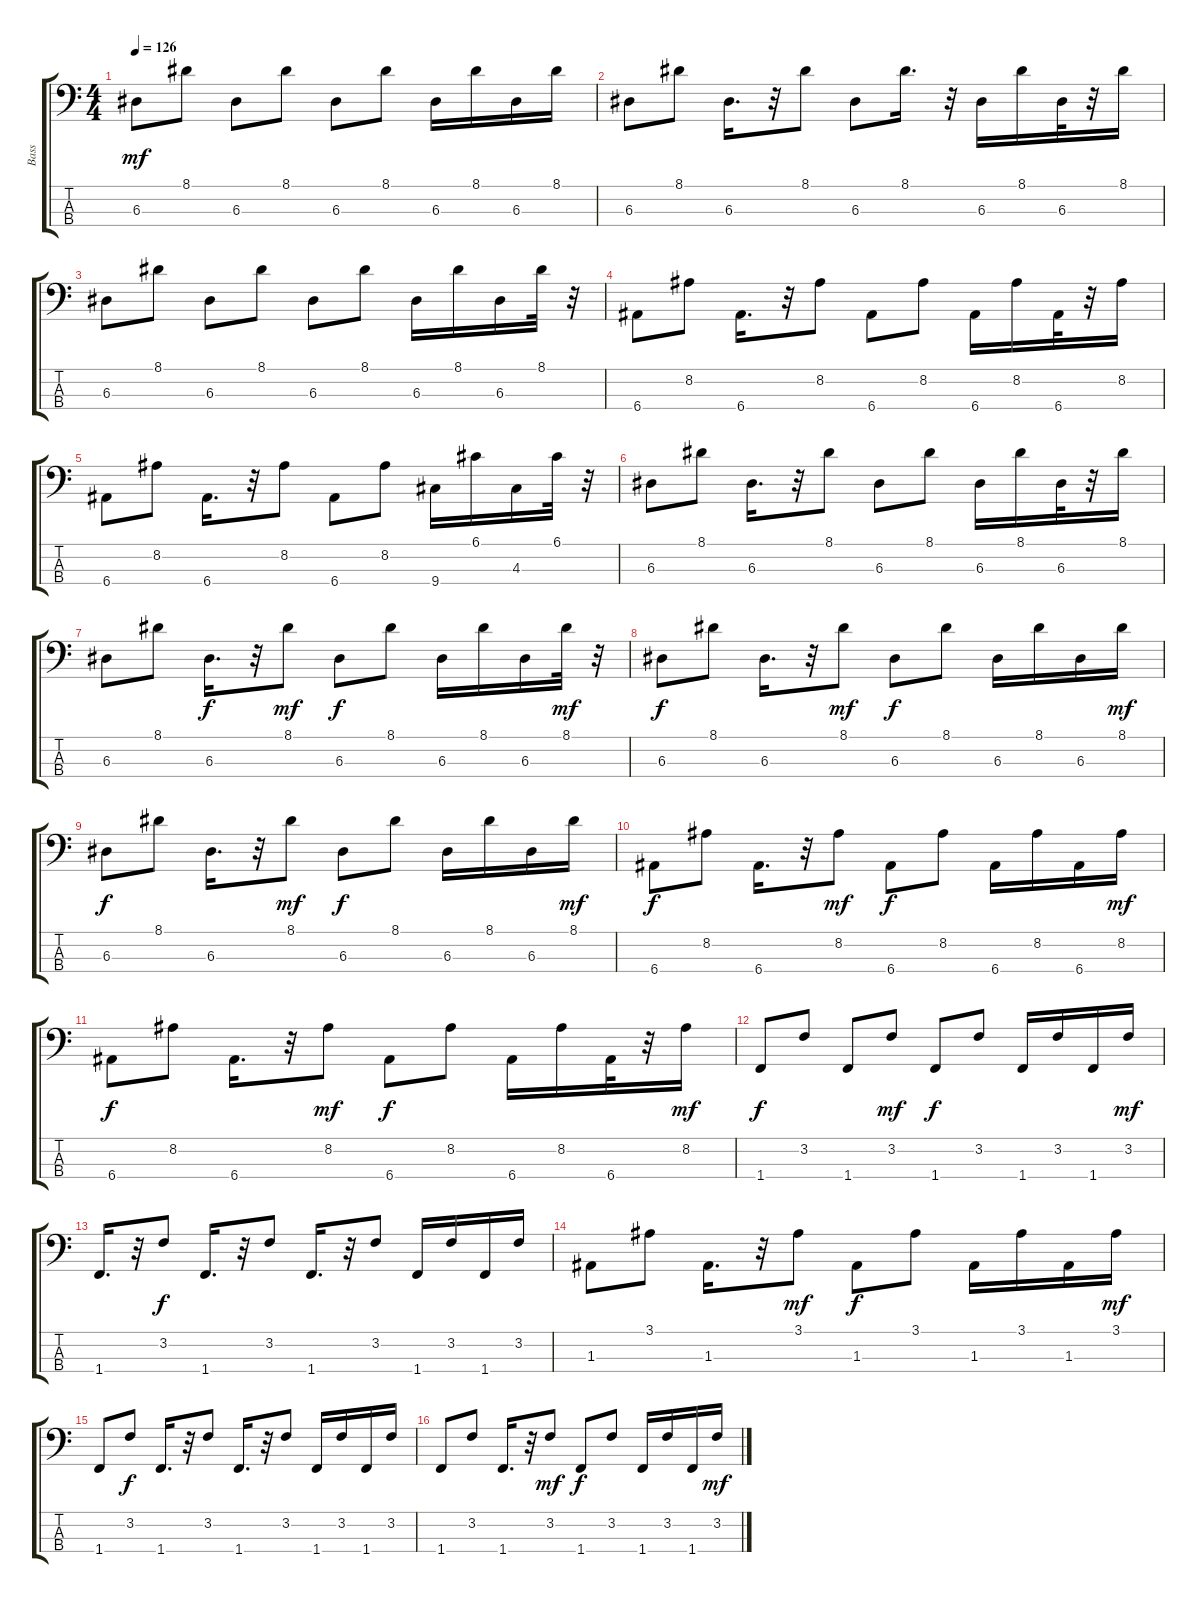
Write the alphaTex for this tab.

\track ("Bass" "Bass") {instrument fretlessbass}
\staff {score tabs}
\tuning (G2 D2 A1 E1) {hide}
\ts (4 4)
\tempo 126
\clef f4
\ks c
6.3.8{dy mf} 8.1.8 6.3.8 8.1.8 6.3.8 8.1.8 6.3.16 8.1.16 6.3.16 8.1.16 |
6.3.8 8.1.8 6.3.16{d} r.32 8.1.8 6.3.8 8.1.16{d} r.32 6.3.16 8.1.16 6.3.32 r.32 8.1.16 |
6.3.8 8.1.8 6.3.8 8.1.8 6.3.8 8.1.8 6.3.16 8.1.16 6.3.16 8.1.32 r.32 |
6.4.8 8.2.8 6.4.16{d} r.32 8.2.8 6.4.8 8.2.8 6.4.16 8.2.16 6.4.32 r.32 8.2.16 |
6.4.8 8.2.8 6.4.16{d} r.32 8.2.8 6.4.8 8.2.8 9.4.16 6.1.16 4.3.16 6.1.32 r.32 |
6.3.8 8.1.8 6.3.16{d} r.32 8.1.8 6.3.8 8.1.8 6.3.16 8.1.16 6.3.32 r.32 8.1.16 |
6.3.8 8.1.8 6.3.16{d dy f} r.32 8.1.8{dy mf} 6.3.8{dy f} 8.1.8 6.3.16 8.1.16 6.3.16 8.1.32{dy mf} r.32 |
6.3.8{dy f} 8.1.8 6.3.16{d} r.32 8.1.8{dy mf} 6.3.8{dy f} 8.1.8 6.3.16 8.1.16 6.3.16 8.1.16{dy mf} |
6.3.8{dy f} 8.1.8 6.3.16{d} r.32 8.1.8{dy mf} 6.3.8{dy f} 8.1.8 6.3.16 8.1.16 6.3.16 8.1.16{dy mf} |
6.4.8{dy f} 8.2.8 6.4.16{d} r.32 8.2.8{dy mf} 6.4.8{dy f} 8.2.8 6.4.16 8.2.16 6.4.16 8.2.16{dy mf} |
6.4.8{dy f} 8.2.8 6.4.16{d} r.32 8.2.8{dy mf} 6.4.8{dy f} 8.2.8 6.4.16 8.2.16 6.4.32 r.32 8.2.16{dy mf} |
1.4.8{dy f} 3.2.8 1.4.8 3.2.8{dy mf} 1.4.8{dy f} 3.2.8 1.4.16 3.2.16 1.4.16 3.2.16{dy mf} |
1.4.16{d} r.32 3.2.8{dy f} 1.4.16{d} r.32 3.2.8 1.4.16{d} r.32 3.2.8 1.4.16 3.2.16 1.4.16 3.2.16 |
1.3.8 3.1.8 1.3.16{d} r.32 3.1.8{dy mf} 1.3.8{dy f} 3.1.8 1.3.16 3.1.16 1.3.16 3.1.16{dy mf} |
1.4.8 3.2.8{dy f} 1.4.16{d} r.32 3.2.8 1.4.16{d} r.32 3.2.8 1.4.16 3.2.16 1.4.16 3.2.16 |
1.4.8 3.2.8 1.4.16{d} r.32 3.2.8{dy mf} 1.4.8{dy f} 3.2.8 1.4.16 3.2.16 1.4.16 3.2.16{dy mf}
